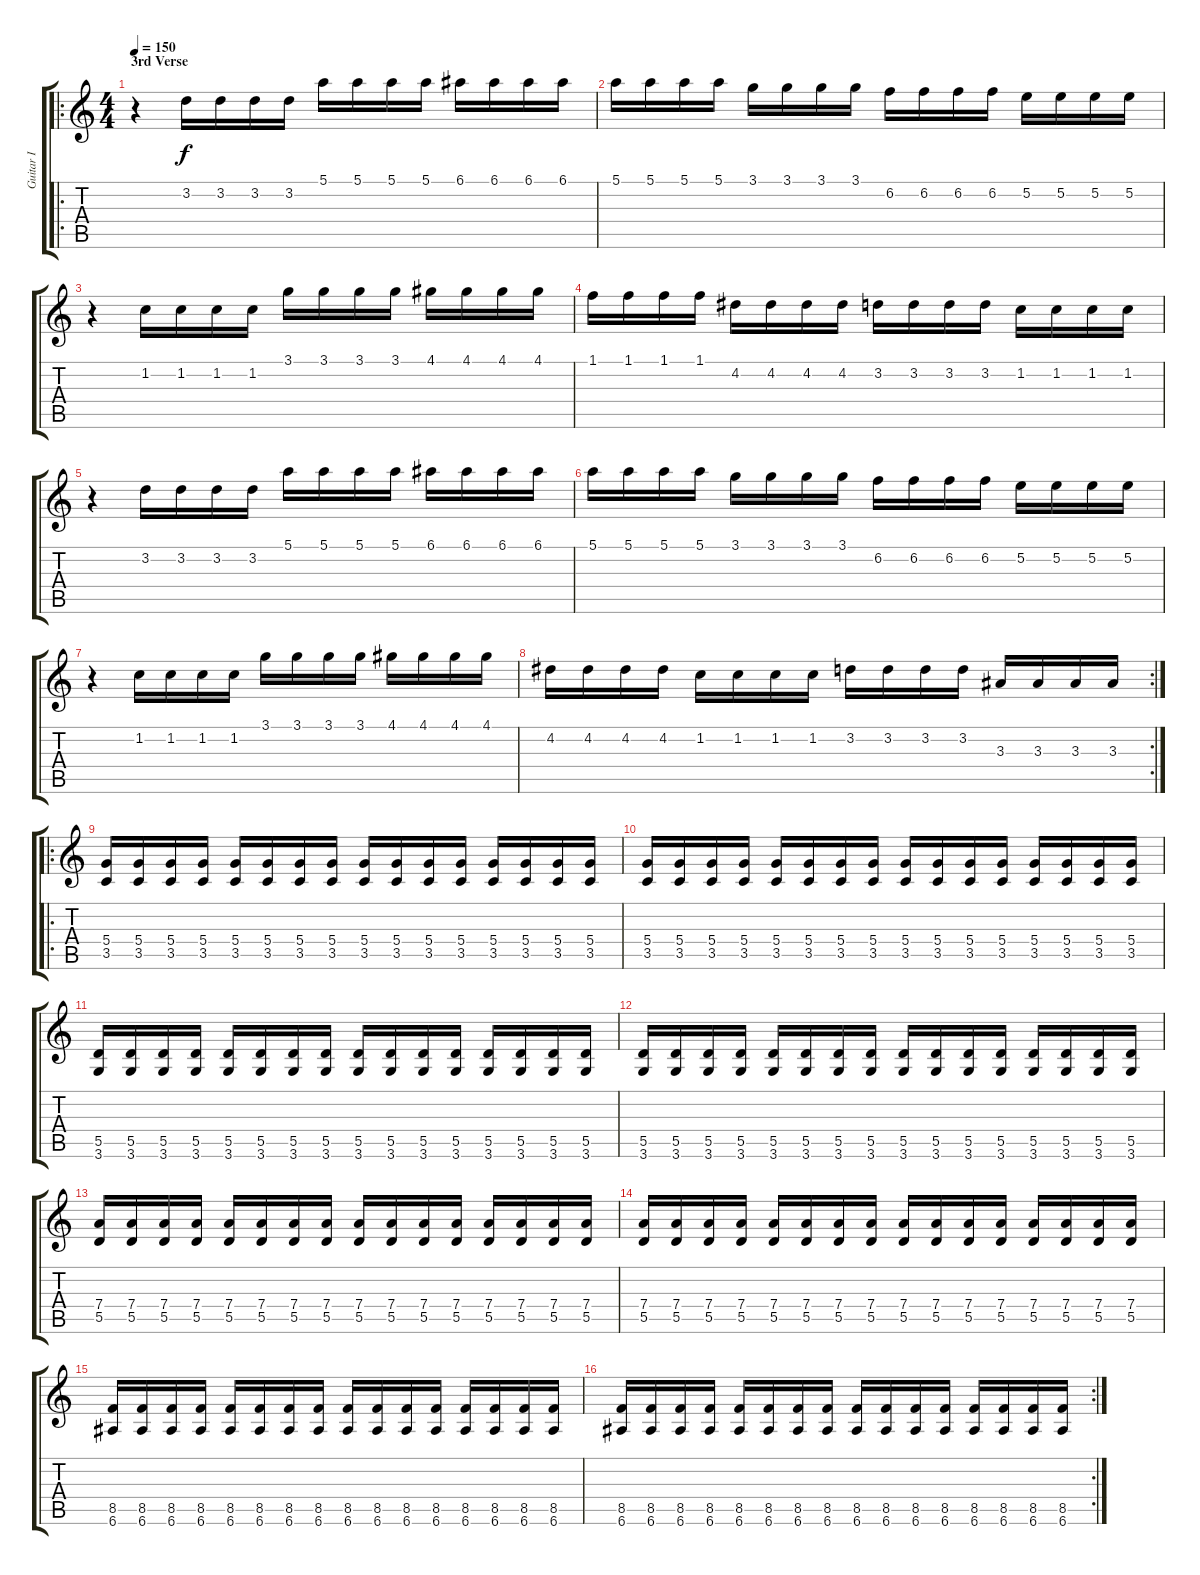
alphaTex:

\track ("Guitar I" "Guitar I") {instrument distortionguitar}
\staff {score tabs}
\tuning (E4 B3 G3 D3 A2 E2) {hide}
\ro
\ts (4 4)
\section ("" "3rd Verse")
\tempo 150
\clef g2
\ks c
r.4{dy f} 3.2.16 3.2.16 3.2.16 3.2.16 5.1.16 5.1.16 5.1.16 5.1.16 6.1.16 6.1.16 6.1.16 6.1.16 |
5.1.16 5.1.16 5.1.16 5.1.16 3.1.16 3.1.16 3.1.16 3.1.16 6.2.16 6.2.16 6.2.16 6.2.16 5.2.16 5.2.16 5.2.16 5.2.16 |
r.4 1.2.16 1.2.16 1.2.16 1.2.16 3.1.16 3.1.16 3.1.16 3.1.16 4.1.16 4.1.16 4.1.16 4.1.16 |
1.1.16 1.1.16 1.1.16 1.1.16 4.2.16 4.2.16 4.2.16 4.2.16 3.2.16 3.2.16 3.2.16 3.2.16 1.2.16 1.2.16 1.2.16 1.2.16 |
r.4 3.2.16 3.2.16 3.2.16 3.2.16 5.1.16 5.1.16 5.1.16 5.1.16 6.1.16 6.1.16 6.1.16 6.1.16 |
5.1.16 5.1.16 5.1.16 5.1.16 3.1.16 3.1.16 3.1.16 3.1.16 6.2.16 6.2.16 6.2.16 6.2.16 5.2.16 5.2.16 5.2.16 5.2.16 |
r.4 1.2.16 1.2.16 1.2.16 1.2.16 3.1.16 3.1.16 3.1.16 3.1.16 4.1.16 4.1.16 4.1.16 4.1.16 |
\rc 2
4.2.16 4.2.16 4.2.16 4.2.16 1.2.16 1.2.16 1.2.16 1.2.16 3.2.16 3.2.16 3.2.16 3.2.16 3.3.16 3.3.16 3.3.16 3.3.16 |
\ro
(5.4 3.5).16{volume 10} (5.4 3.5).16 (5.4 3.5).16 (5.4 3.5).16 (5.4 3.5).16 (5.4 3.5).16 (5.4 3.5).16 (5.4 3.5).16 (5.4 3.5).16 (5.4 3.5).16 (5.4 3.5).16 (5.4 3.5).16 (5.4 3.5).16 (5.4 3.5).16 (5.4 3.5).16 (5.4 3.5).16 |
(5.4 3.5).16 (5.4 3.5).16 (5.4 3.5).16 (5.4 3.5).16 (5.4 3.5).16 (5.4 3.5).16 (5.4 3.5).16 (5.4 3.5).16 (5.4 3.5).16 (5.4 3.5).16 (5.4 3.5).16 (5.4 3.5).16 (5.4 3.5).16 (5.4 3.5).16 (5.4 3.5).16 (5.4 3.5).16 |
(5.5 3.6).16 (5.5 3.6).16 (5.5 3.6).16 (5.5 3.6).16 (5.5 3.6).16 (5.5 3.6).16 (5.5 3.6).16 (5.5 3.6).16 (5.5 3.6).16 (5.5 3.6).16 (5.5 3.6).16 (5.5 3.6).16 (5.5 3.6).16 (5.5 3.6).16 (5.5 3.6).16 (5.5 3.6).16 |
(5.5 3.6).16 (5.5 3.6).16 (5.5 3.6).16 (5.5 3.6).16 (5.5 3.6).16 (5.5 3.6).16 (5.5 3.6).16 (5.5 3.6).16 (5.5 3.6).16 (5.5 3.6).16 (5.5 3.6).16 (5.5 3.6).16 (5.5 3.6).16 (5.5 3.6).16 (5.5 3.6).16 (5.5 3.6).16 |
(7.4 5.5).16 (7.4 5.5).16 (7.4 5.5).16 (7.4 5.5).16 (7.4 5.5).16 (7.4 5.5).16 (7.4 5.5).16 (7.4 5.5).16 (7.4 5.5).16 (7.4 5.5).16 (7.4 5.5).16 (7.4 5.5).16 (7.4 5.5).16 (7.4 5.5).16 (7.4 5.5).16 (7.4 5.5).16 |
(7.4 5.5).16 (7.4 5.5).16 (7.4 5.5).16 (7.4 5.5).16 (7.4 5.5).16 (7.4 5.5).16 (7.4 5.5).16 (7.4 5.5).16 (7.4 5.5).16 (7.4 5.5).16 (7.4 5.5).16 (7.4 5.5).16 (7.4 5.5).16 (7.4 5.5).16 (7.4 5.5).16 (7.4 5.5).16 |
(8.5 6.6).16 (8.5 6.6).16 (8.5 6.6).16 (8.5 6.6).16 (8.5 6.6).16 (8.5 6.6).16 (8.5 6.6).16 (8.5 6.6).16 (8.5 6.6).16 (8.5 6.6).16 (8.5 6.6).16 (8.5 6.6).16 (8.5 6.6).16 (8.5 6.6).16 (8.5 6.6).16 (8.5 6.6).16 |
\rc 2
(8.5 6.6).16 (8.5 6.6).16 (8.5 6.6).16 (8.5 6.6).16 (8.5 6.6).16 (8.5 6.6).16 (8.5 6.6).16 (8.5 6.6).16 (8.5 6.6).16 (8.5 6.6).16 (8.5 6.6).16 (8.5 6.6).16 (8.5 6.6).16 (8.5 6.6).16 (8.5 6.6).16 (8.5 6.6).16
